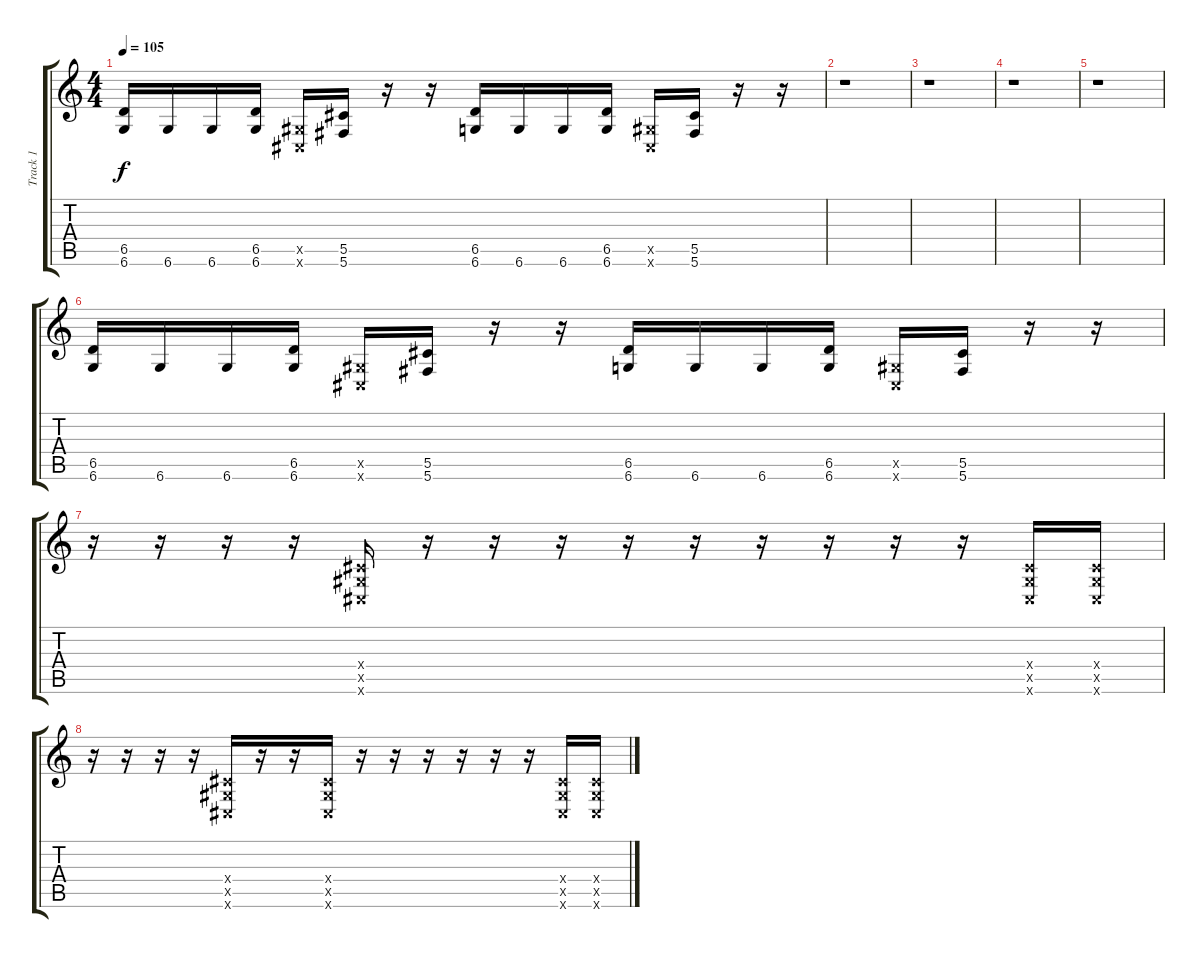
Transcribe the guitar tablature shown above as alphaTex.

\track ("Track 1" "Track 1") {instrument distortionguitar}
\staff {score tabs}
\tuning (Eb4 Bb3 Gb3 Db3 Ab2 Db2) {hide}
\ts (4 4)
\tempo 105
\clef g2
\ks c
(6.5 6.6).16{dy f} 6.6.16 6.6.16 (6.5 6.6).16 (0.5{x} 0.6{x}).16 (5.5 5.6).16 r.16 r.16 (6.5 6.6).16 6.6.16 6.6.16 (6.5 6.6).16 (0.5{x} 0.6{x}).16 (5.5 5.6).16 r.16 r.16 |
r.1 |
r.1 |
r.1 |
r.1 |
(6.5 6.6).16 6.6.16 6.6.16 (6.5 6.6).16 (0.5{x} 0.6{x}).16 (5.5 5.6).16 r.16 r.16 (6.5 6.6).16 6.6.16 6.6.16 (6.5 6.6).16 (0.5{x} 0.6{x}).16 (5.5 5.6).16 r.16 r.16 |
r.16 r.16 r.16 r.16 (0.4{x} 0.5{x} 0.6{x}).16 r.16 r.16 r.16 r.16 r.16 r.16 r.16 r.16 r.16 (0.4{x} 0.5{x} 0.6{x}).16 (0.4{x} 0.5{x} 0.6{x}).16 |
r.16 r.16 r.16 r.16 (0.4{x} 0.5{x} 0.6{x}).16 r.16 r.16 (0.4{x} 0.5{x} 0.6{x}).16 r.16 r.16 r.16 r.16 r.16 r.16 (0.4{x} 0.5{x} 0.6{x}).16 (0.4{x} 0.5{x} 0.6{x}).16
